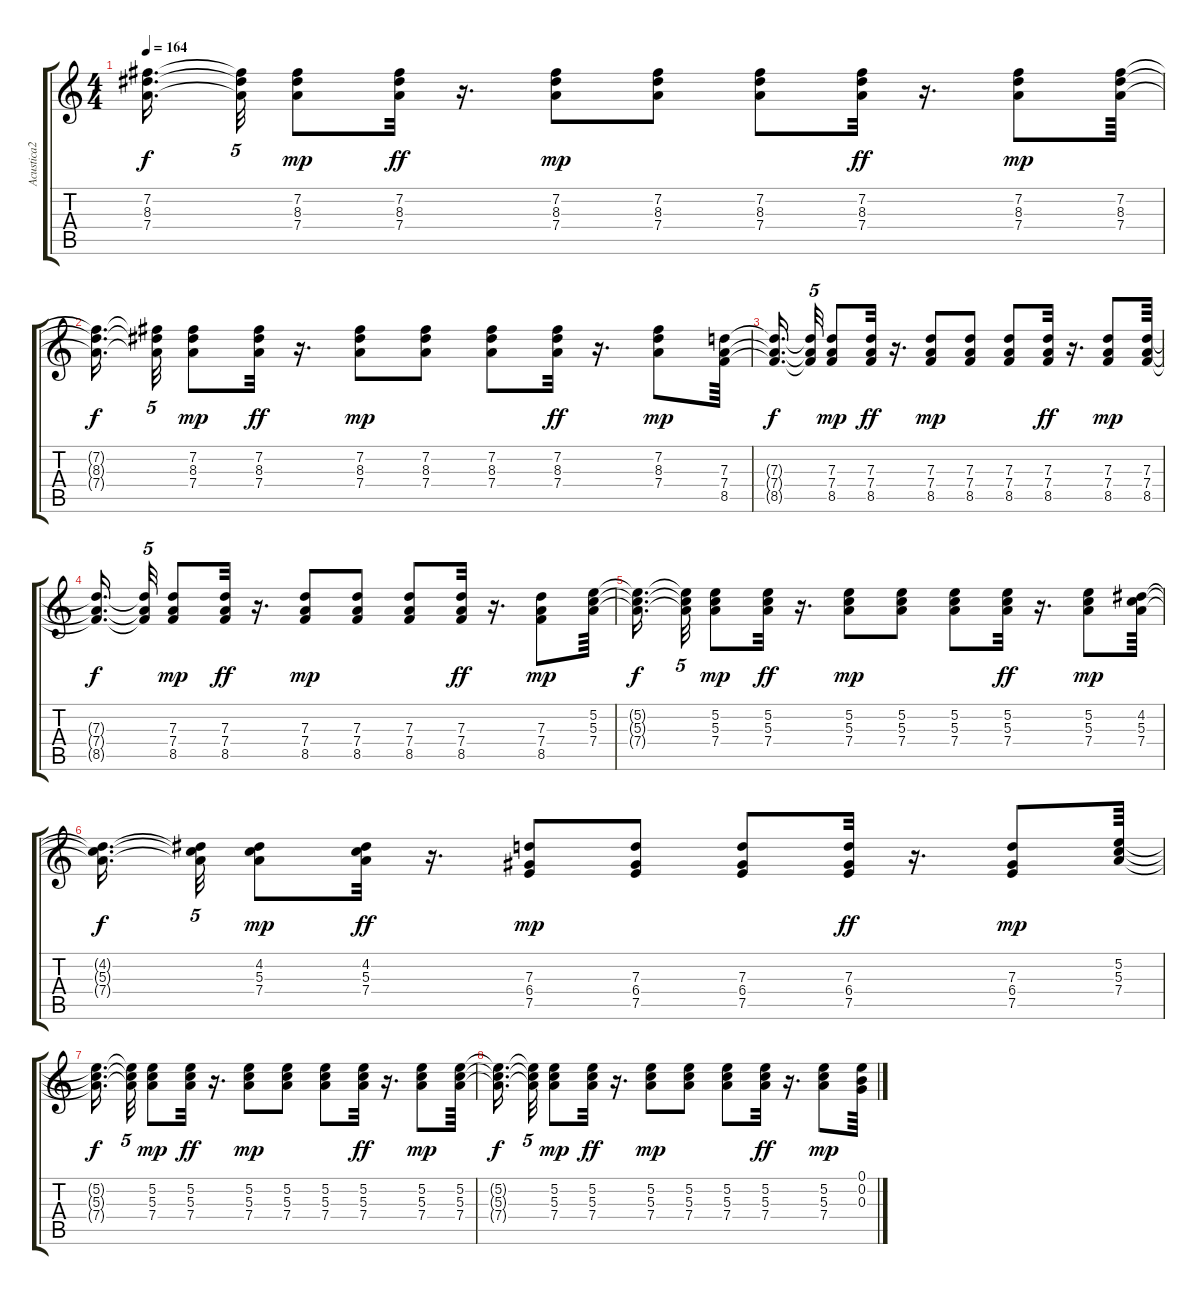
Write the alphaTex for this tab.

\track ("Acustica2" "Acustica2") {instrument acousticguitarsteel}
\staff {score tabs}
\tuning (E4 B3 G3 D3 A2 E2) {hide}
\ts (4 4)
\tempo 164
\clef g2
\ks c
(7.2{t} 8.3{t} 7.4{t}).16{d dy f beam splitsecondary} (7.2{t} 8.3{t} 7.4{t}).32{tu (5 4)} (7.2 8.3 7.4).8{dy mp} (7.2 8.3 7.4).32{dy ff} r.16{d} (7.2 8.3 7.4).8{dy mp} (7.2 8.3 7.4).8 (7.2 8.3 7.4).8 (7.2 8.3 7.4).32{dy ff} r.16{d} (7.2 8.3 7.4).8{dy mp} (7.2 8.3 7.4).64 |
(7.2{t} 8.3{t} 7.4{t}).16{d dy f beam splitsecondary} (7.2{t} 8.3{t} 7.4{t}).32{tu (5 4)} (7.2 8.3 7.4).8{dy mp} (7.2 8.3 7.4).32{dy ff} r.16{d} (7.2 8.3 7.4).8{dy mp} (7.2 8.3 7.4).8 (7.2 8.3 7.4).8 (7.2 8.3 7.4).32{dy ff} r.16{d} (7.2 8.3 7.4).8{dy mp} (7.3 7.4 8.5).64 |
(7.3{t} 7.4{t} 8.5{t}).16{d dy f beam splitsecondary} (7.3{t} 7.4{t} 8.5{t}).32{tu (5 4)} (7.3 7.4 8.5).8{dy mp} (7.3 7.4 8.5).32{dy ff} r.16{d} (7.3 7.4 8.5).8{dy mp} (7.3 7.4 8.5).8 (7.3 7.4 8.5).8 (7.3 7.4 8.5).32{dy ff} r.16{d} (7.3 7.4 8.5).8{dy mp} (7.3 7.4 8.5).64 |
(7.3{t} 7.4{t} 8.5{t}).16{d dy f beam splitsecondary} (7.3{t} 7.4{t} 8.5{t}).32{tu (5 4)} (7.3 7.4 8.5).8{dy mp} (7.3 7.4 8.5).32{dy ff} r.16{d} (7.3 7.4 8.5).8{dy mp} (7.3 7.4 8.5).8 (7.3 7.4 8.5).8 (7.3 7.4 8.5).32{dy ff} r.16{d} (7.3 7.4 8.5).8{dy mp} (5.2 5.3 7.4).64 |
(5.2{t} 5.3{t} 7.4{t}).16{d dy f beam splitsecondary} (5.2{t} 5.3{t} 7.4{t}).32{tu (5 4)} (5.2 5.3 7.4).8{dy mp} (5.2 5.3 7.4).32{dy ff} r.16{d} (5.2 5.3 7.4).8{dy mp} (5.2 5.3 7.4).8 (5.2 5.3 7.4).8 (5.2 5.3 7.4).32{dy ff} r.16{d} (5.2 5.3 7.4).8{dy mp} (4.2 5.3 7.4).64 |
(4.2{t} 5.3{t} 7.4{t}).16{d dy f beam splitsecondary} (4.2{t} 5.3{t} 7.4{t}).32{tu (5 4)} (4.2 5.3 7.4).8{dy mp} (4.2 5.3 7.4).32{dy ff} r.16{d} (7.3 6.4 7.5).8{dy mp} (7.3 6.4 7.5).8 (7.3 6.4 7.5).8 (7.3 6.4 7.5).32{dy ff} r.16{d} (7.3 6.4 7.5).8{dy mp} (5.2 5.3 7.4).64 |
(5.2{t} 5.3{t} 7.4{t}).16{d dy f beam splitsecondary} (5.2{t} 5.3{t} 7.4{t}).32{tu (5 4)} (5.2 5.3 7.4).8{dy mp} (5.2 5.3 7.4).32{dy ff} r.16{d} (5.2 5.3 7.4).8{dy mp} (5.2 5.3 7.4).8 (5.2 5.3 7.4).8 (5.2 5.3 7.4).32{dy ff} r.16{d} (5.2 5.3 7.4).8{dy mp} (5.2 5.3 7.4).64 |
(5.2{t} 5.3{t} 7.4{t}).16{d dy f beam splitsecondary} (5.2{t} 5.3{t} 7.4{t}).32{tu (5 4)} (5.2 5.3 7.4).8{dy mp} (5.2 5.3 7.4).32{dy ff} r.16{d} (5.2 5.3 7.4).8{dy mp} (5.2 5.3 7.4).8 (5.2 5.3 7.4).8 (5.2 5.3 7.4).32{dy ff} r.16{d} (5.2 5.3 7.4).8{dy mp} (0.1 0.2 0.3).64
